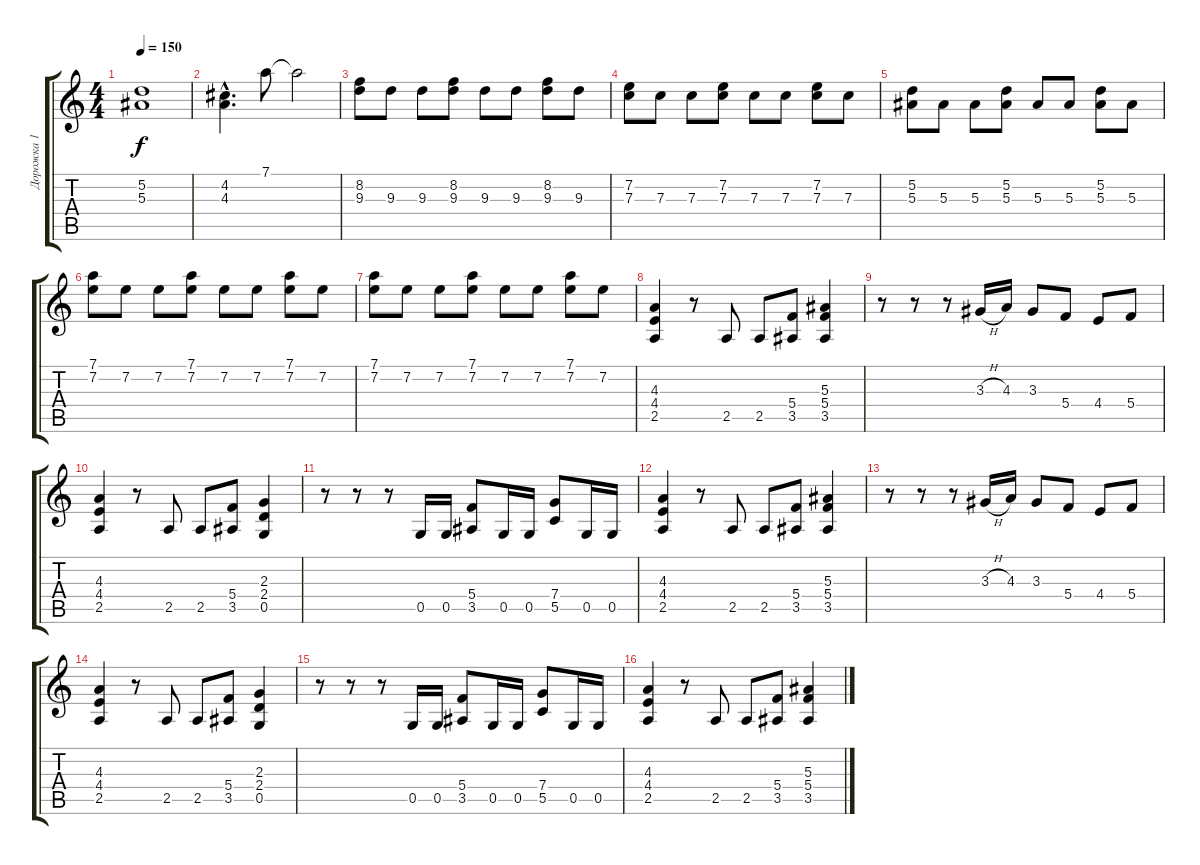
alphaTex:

\track ("Дорожка 1" "Дорожка 1") {instrument distortionguitar}
\staff {score tabs}
\tuning (D4 A3 F3 C3 G2 D2) {hide}
\ts (4 4)
\tempo 150
\clef g2
\ks c
(5.2 5.3).1{dy f} |
(4.2{hac} 4.3{hac}).4{d} 7.1.8 7.1{t}.2 |
(8.2 9.3).8 9.3.8 9.3.8 (8.2 9.3).8 9.3.8 9.3.8 (8.2 9.3).8 9.3.8 |
(7.2 7.3).8 7.3.8 7.3.8 (7.2 7.3).8 7.3.8 7.3.8 (7.2 7.3).8 7.3.8 |
(5.2 5.3).8 5.3.8 5.3.8 (5.2 5.3).8 5.3.8 5.3.8 (5.2 5.3).8 5.3.8 |
(7.1 7.2).8 7.2.8 7.2.8 (7.1 7.2).8 7.2.8 7.2.8 (7.1 7.2).8 7.2.8 |
(7.1 7.2).8 7.2.8 7.2.8 (7.1 7.2).8 7.2.8 7.2.8 (7.1 7.2).8 7.2.8 |
(4.3 4.4 2.5).4 r.8 2.5.8 2.5.8 (5.4 3.5).8 (5.3 5.4 3.5).4 |
r.8 r.8 r.8 3.3{h}.16 4.3.16 3.3.8 5.4.8 4.4.8 5.4.8 |
(4.3 4.4 2.5).4 r.8 2.5.8 2.5.8 (5.4 3.5).8 (2.3 2.4 0.5).4 |
r.8 r.8 r.8 0.5.16 0.5.16 (5.4 3.5).8 0.5.16 0.5.16 (7.4 5.5).8 0.5.16 0.5.16 |
(4.3 4.4 2.5).4 r.8 2.5.8 2.5.8 (5.4 3.5).8 (5.3 5.4 3.5).4 |
r.8 r.8 r.8 3.3{h}.16 4.3.16 3.3.8 5.4.8 4.4.8 5.4.8 |
(4.3 4.4 2.5).4 r.8 2.5.8 2.5.8 (5.4 3.5).8 (2.3 2.4 0.5).4 |
r.8 r.8 r.8 0.5.16 0.5.16 (5.4 3.5).8 0.5.16 0.5.16 (7.4 5.5).8 0.5.16 0.5.16 |
(4.3 4.4 2.5).4 r.8 2.5.8 2.5.8 (5.4 3.5).8 (5.3 5.4 3.5).4
